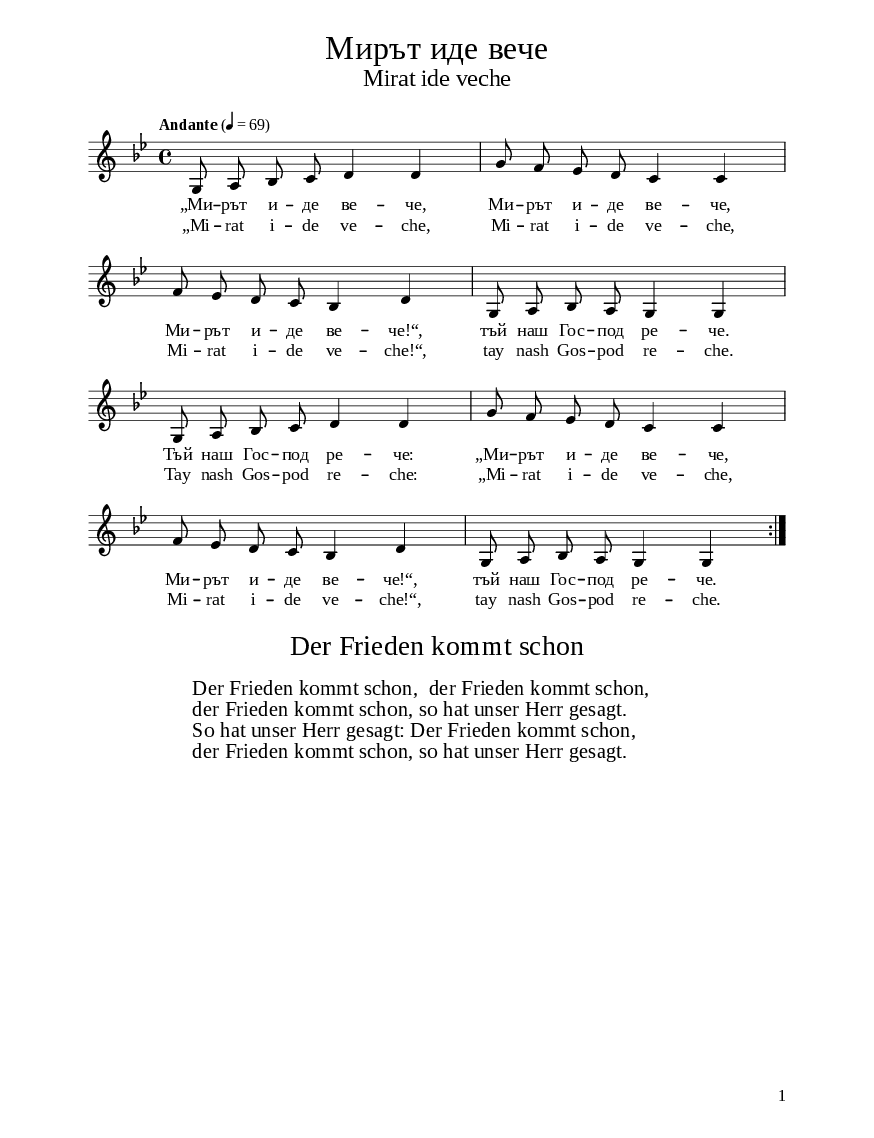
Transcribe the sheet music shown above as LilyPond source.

\version "2.24.2"

% include paper part and global functions
\include "include/globals.ily"

\bookpart {
  \label #'ref155_2
  \tocItem \markup "Мирът иде вече – Mirat ide veche"
  \include "include/bookpart-paper.ily"
  \score {
    \include "include/score-layout.ily"

    \new Voice \relative c' {
      \clef treble
      \key g \minor
      \time 4/4
      \tempoFunc "Andante" 4 "69"
      \autoBeamOff
      \repeat volta 2 {
        g8 a bes c d4 d4 | g8 f es d c4 c |  \break

        f8 es d c bes 4 d 4 | g,8 a bes a g4 g4 | \break

        g8 a bes c d4 d4 | g8 f es d c4 c |  \break

        f8 es d c bes 4 d 4 |  g,8 a bes a g4 g4 |
      }
    }

    \addlyrics {
     „Ми -- рът и -- де ве -- че, Ми -- рът и -- де ве -- че, Ми -- рът и -- де ве -- че!“,
      тъй наш Гос -- под ре -- че.
      Tъй наш Гос -- под ре -- че: „Ми -- рът и -- де ве -- че, Ми -- рът и -- де ве -- че!“,
      тъй наш Гос -- под ре -- че.
    }
    \addlyrics {
      „Mi -- rat i -- de ve -- che, Mi -- rat i -- de ve -- che, Mi -- rat i -- de ve -- che!“,
      tay nash Gos -- pod re -- che.
      Tay nash Gos -- pod re -- che: „Mi -- rat i -- de ve -- che, Mi -- rat i -- de ve -- che!“,
      tay nash Gos -- pod re -- che.}

      \header {
        title = \titleFunc "Мирът иде вече" "Mirat ide veche"
      }

      \midi{}

    } % score



    % include foreign translation(s) of the song
    \version "2.22.1"

\markup \fill-line { \fontsize #deTitleFontSize "Der Frieden kommt schon" }
\markup \null
\markup \null
\markup \fontsize #deCoupletFontSize {
  \hspace #10
  \override #`(baseline-skip . ,deCoupletBaselineSkip)

  \column {
    \line { "Der Frieden kommt schon,  der Frieden kommt schon," }
     \line { "der Frieden kommt schon, so hat unser Herr gesagt."  }

    \line { "So hat unser Herr gesagt: Der Frieden kommt schon, "}
  \line {"der Frieden kommt schon, so hat unser Herr gesagt." }

  }
}


  } % bookpart

  % Più mosso
  %
